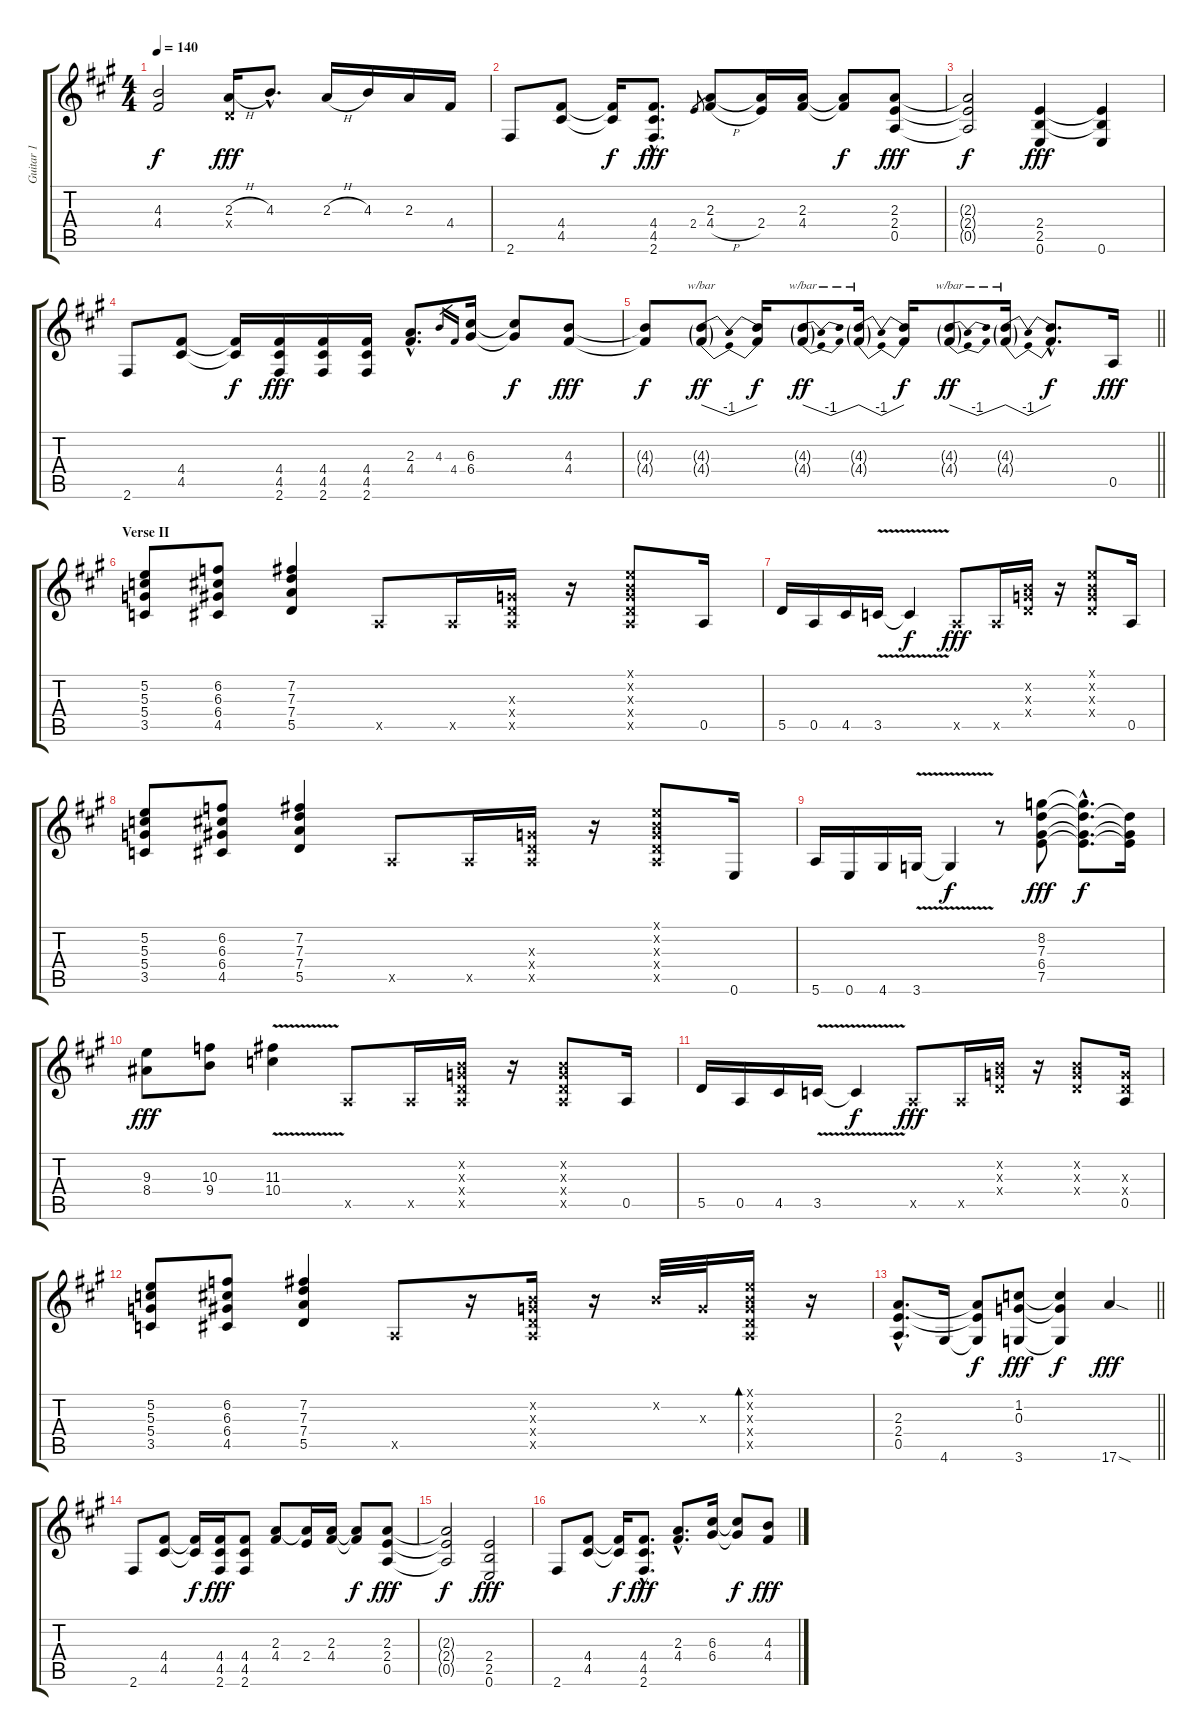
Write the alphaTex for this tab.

\track ("Guitar 1" "Guitar 1") {instrument distortionguitar}
\staff {score tabs}
\tuning (E4 B3 G3 D3 A2 E2) {hide}
\ts (4 4)
\tempo 140
\clef g2
\ks a
(4.3{t} 4.4{t}).2{dy f} (2.3{h} 0.4{x}).16{dy fff} 4.3{hac}.8{d} 2.3{h}.16 4.3.16 2.3.16 4.4.16 |
2.6.8 (4.4 4.5).8 (4.4{t} 4.5{t}).16{dy f} (4.4{hac} 4.5{hac} 2.6{hac}).8{d dy fff} 2.4.8{gr} (2.3 4.4{h}).8 (2.3{t} 2.4).16 (2.3 4.4).16 (2.3{t} 4.4{t}).8{dy f} (2.3 2.4 0.5).8{dy fff} |
(2.3{t} 2.4{t} 0.5{t}).2{dy f} (2.4 2.5 0.6).4{dy fff} (2.4{t} 2.5{t} 0.6).4 |
2.6.8 (4.4 4.5).8 (4.4{t} 4.5{t}).16{dy f} (4.4 4.5 2.6).16{dy fff} (4.4 4.5 2.6).16 (4.4 4.5 2.6).16 (2.3{hac} 4.4{hac}).8{d} 4.3.16{gr} 4.4.16{gr} (6.3 6.4).16 (6.3{t} 6.4{t}).8{dy f} (4.3 4.4).8{dy fff} |
\barLineRight lightlight
(4.3{t} 4.4{t}).8{dy f} (4.3{g} 4.4{g}).8{tbe (dip default 0 0 30 -4 60 0) dy ff} (4.3{t} 4.4{t}).16{dy f} (4.3{g} 4.4{g}).8{tbe (dip default 0 0 30 -4 60 0) dy ff} (4.3{g} 4.4{g}).16{tbe (dip default 0 0 30 -4 60 0)} (4.3{t} 4.4{t}).16{dy f} (4.3{g} 4.4{g}).8{tbe (dip default 0 0 30 -4 60 0) dy ff} (4.3{g} 4.4{g}).16{tbe (dip default 0 0 30 -4 60 0)} (4.3{hac t} 4.4{hac t}).8{d dy f} 0.5.16{dy fff} |
\section ("" "Verse II")
(5.2 5.3 5.4 3.5).8 (6.2 6.3 6.4 4.5).8 (7.2 7.3 7.4 5.5).4 0.5{x}.8 0.5{x}.16 (0.3{x} 0.4{x} 0.5{x}).16 r.16 (0.1{x} 0.2{x} 0.3{x} 0.4{x} 0.5{x}).8 0.5.16 |
5.5.16 0.5.16 4.5.16 3.5{v}.16 3.5{t}.4{dy f} 0.5{x}.8{dy fff} 0.5{x}.16 (0.2{x} 0.3{x} 0.4{x}).16 r.16 (0.1{x} 0.2{x} 0.3{x} 0.4{x}).8 0.5.16 |
(5.2 5.3 5.4 3.5).8 (6.2 6.3 6.4 4.5).8 (7.2 7.3 7.4 5.5).4 0.5{x}.8 0.5{x}.16 (0.3{x} 0.4{x} 0.5{x}).16 r.16 (0.1{x} 0.2{x} 0.3{x} 0.4{x} 0.5{x}).8 0.6.16 |
5.6.16 0.6.16 4.6.16 3.6{v}.16 3.6{t}.4{dy f} r.8 (8.2 7.3 6.4 7.5).8{dy fff} (8.2{hac t} 7.3{hac t} 6.4{hac t} 7.5{hac t}).8{d dy f} (7.3{t} 6.4{t} 7.5{t}).16 |
(9.3 8.4).8{dy fff} (10.3 9.4).8 (11.3{v} 10.4{v}).4 0.5{x}.8 0.5{x}.16 (0.2{x} 0.3{x} 0.4{x} 0.5{x}).16 r.16 (0.2{x} 0.3{x} 0.4{x} 0.5{x}).8 0.5.16 |
5.5.16 0.5.16 4.5.16 3.5{v}.16 3.5{t}.4{dy f} 0.5{x}.8{dy fff} 0.5{x}.16 (0.2{x} 0.3{x} 0.4{x}).16 r.16 (0.2{x} 0.3{x} 0.4{x}).8 (0.3{x} 0.4{x} 0.5).16 |
(5.2 5.3 5.4 3.5).8 (6.2 6.3 6.4 4.5).8 (7.2 7.3 7.4 5.5).4 0.5{x}.8 r.16 (0.2{x} 0.3{x} 0.4{x} 0.5{x}).16 r.16 0.2{x}.32 0.3{x}.32 (0.1{x} 0.2{x} 0.3{x} 0.4{x} 0.5{x}).16{bd 120} r.16 |
\barLineRight lightlight
(2.3{hac} 2.4{hac} 0.5{hac}).8{d} 4.6.16 (2.3{t} 2.4{t} 4.6{t}).8{dy f} (1.2 0.3 3.6).8{dy fff} (1.2{t} 0.3{t} 3.6{t}).4{dy f} 17.6{sod}.4{dy fff} |
2.6.8 (4.4 4.5).8 (4.4{t} 4.5{t}).16{dy f} (4.4 4.5 2.6).16{dy fff} (4.4 4.5 2.6).8 (2.3 4.4).8 (2.3{t} 2.4).16 (2.3 4.4).16 (2.3{t} 4.4{t}).8{dy f} (2.3 2.4 0.5).8{dy fff} |
(2.3{t} 2.4{t} 0.5{t}).2{dy f} (2.4 2.5 0.6).2{dy fff} |
2.6.8 (4.4 4.5).8 (4.4{t} 4.5{t}).16{dy f} (4.4{hac} 4.5{hac} 2.6{hac}).8{d dy fff} (2.3{hac} 4.4{hac}).8{d} (6.3 6.4).16 (6.3{t} 6.4{t}).8{dy f} (4.3 4.4).8{dy fff}
